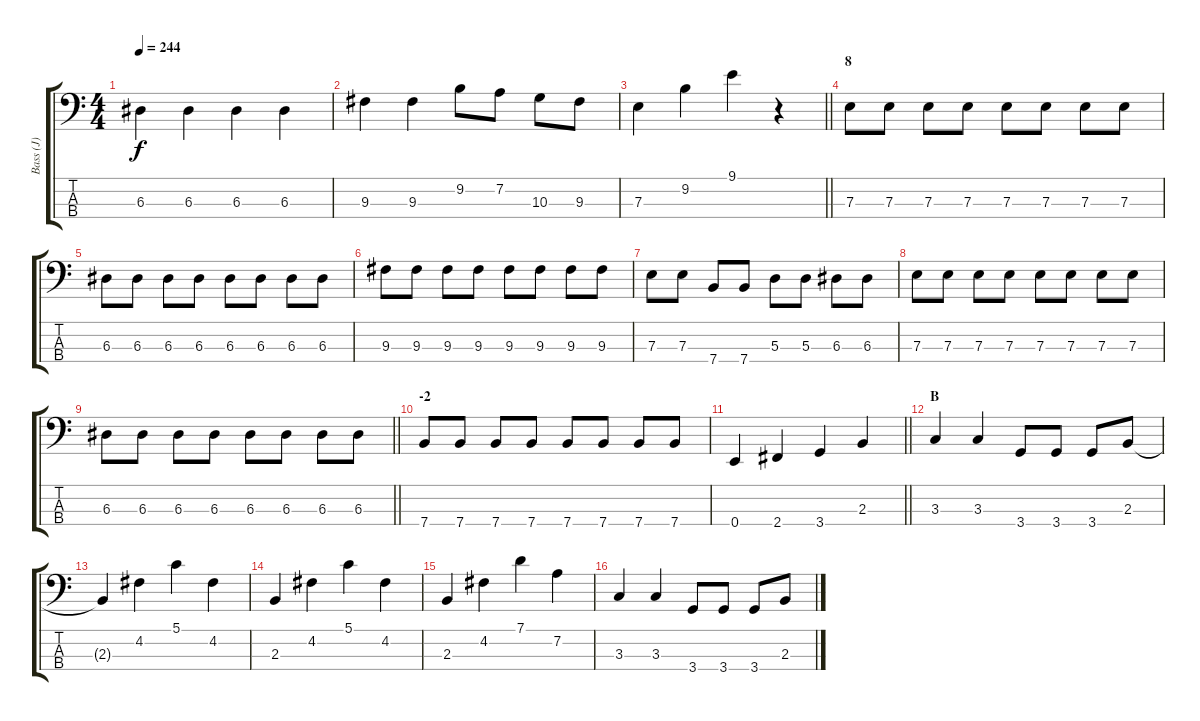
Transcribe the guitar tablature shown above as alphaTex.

\track ("Bass (J)" "Bass (J)") {instrument electricbasspick}
\staff {score tabs}
\tuning (G2 D2 A1 E1) {hide}
\ts (4 4)
\tempo 244
\clef f4
\ks c
6.3.4{dy f} 6.3.4 6.3.4 6.3.4 |
9.3.4 9.3.4 9.2.8 7.2.8 10.3.8 9.3.8 |
\barLineRight lightlight
7.3.4 9.2.4 9.1.4 r.4 |
\section ("" "8")
7.3.8 7.3.8 7.3.8 7.3.8 7.3.8 7.3.8 7.3.8 7.3.8 |
6.3.8 6.3.8 6.3.8 6.3.8 6.3.8 6.3.8 6.3.8 6.3.8 |
9.3.8 9.3.8 9.3.8 9.3.8 9.3.8 9.3.8 9.3.8 9.3.8 |
7.3.8 7.3.8 7.4.8 7.4.8 5.3.8 5.3.8 6.3.8 6.3.8 |
7.3.8 7.3.8 7.3.8 7.3.8 7.3.8 7.3.8 7.3.8 7.3.8 |
\barLineRight lightlight
6.3.8 6.3.8 6.3.8 6.3.8 6.3.8 6.3.8 6.3.8 6.3.8 |
\section ("" "-2")
7.4.8 7.4.8 7.4.8 7.4.8 7.4.8 7.4.8 7.4.8 7.4.8 |
\barLineRight lightlight
0.4.4 2.4.4 3.4.4 2.3.4 |
\section ("" "B")
3.3.4 3.3.4 3.4.8 3.4.8 3.4.8 2.3.8 |
2.3{t}.4 4.2.4 5.1.4 4.2.4 |
2.3.4 4.2.4 5.1.4 4.2.4 |
2.3.4 4.2.4 7.1.4 7.2.4 |
3.3.4 3.3.4 3.4.8 3.4.8 3.4.8 2.3.8
